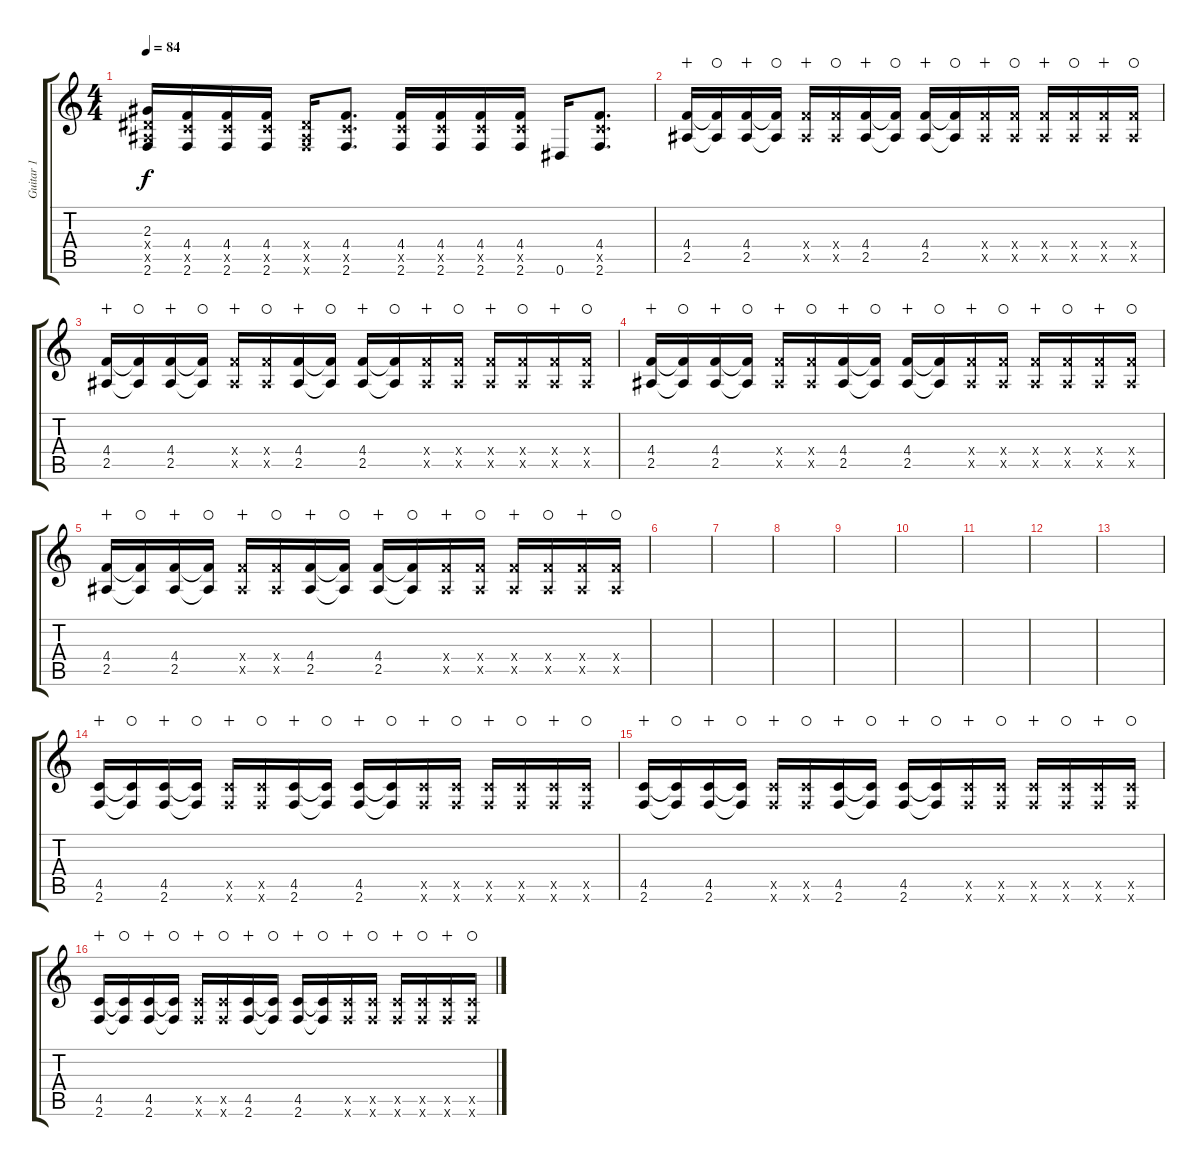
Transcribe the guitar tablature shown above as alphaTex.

\track ("Guitar 1" "Guitar 1") {instrument distortionguitar}
\staff {score tabs}
\tuning (Eb4 Bb3 Gb3 Db3 Ab2 Eb2) {hide}
\ts (4 4)
\tempo 84
\clef g2
\ks c
(2.3 2.4{x} 2.5{x} 2.6).16{dy f} (4.4 4.5{x} 2.6).16 (4.4 4.5{x} 2.6).16 (4.4 4.5{x} 2.6).16 (2.4{x} 2.5{x} 2.6{x}).16 (4.4 4.5{x} 2.6).8{d} (4.4 4.5{x} 2.6).16 (4.4 4.5{x} 2.6).16 (4.4 4.5{x} 2.6).16 (4.4 4.5{x} 2.6).16 0.6.16 (4.4 4.5{x} 2.6).8{d} |
(4.4 2.5).16{wahc} (4.4{t} 2.5{t}).16{waho} (4.4 2.5).16{wahc} (4.4{t} 2.5{t}).16{waho} (4.4{x} 2.5{x}).16{wahc} (4.4{x} 2.5{x}).16{waho} (4.4 2.5).16{wahc} (4.4{t} 2.5{t}).16{waho} (4.4 2.5).16{wahc} (4.4{t} 2.5{t}).16{waho} (4.4{x} 2.5{x}).16{wahc} (4.4{x} 2.5{x}).16{waho} (4.4{x} 2.5{x}).16{wahc} (4.4{x} 2.5{x}).16{waho} (4.4{x} 2.5{x}).16{wahc} (4.4{x} 2.5{x}).16{waho} |
(4.4 2.5).16{wahc} (4.4{t} 2.5{t}).16{waho} (4.4 2.5).16{wahc} (4.4{t} 2.5{t}).16{waho} (4.4{x} 2.5{x}).16{wahc} (4.4{x} 2.5{x}).16{waho} (4.4 2.5).16{wahc} (4.4{t} 2.5{t}).16{waho} (4.4 2.5).16{wahc} (4.4{t} 2.5{t}).16{waho} (4.4{x} 2.5{x}).16{wahc} (4.4{x} 2.5{x}).16{waho} (4.4{x} 2.5{x}).16{wahc} (4.4{x} 2.5{x}).16{waho} (4.4{x} 2.5{x}).16{wahc} (4.4{x} 2.5{x}).16{waho} |
(4.4 2.5).16{wahc} (4.4{t} 2.5{t}).16{waho} (4.4 2.5).16{wahc} (4.4{t} 2.5{t}).16{waho} (4.4{x} 2.5{x}).16{wahc} (4.4{x} 2.5{x}).16{waho} (4.4 2.5).16{wahc} (4.4{t} 2.5{t}).16{waho} (4.4 2.5).16{wahc} (4.4{t} 2.5{t}).16{waho} (4.4{x} 2.5{x}).16{wahc} (4.4{x} 2.5{x}).16{waho} (4.4{x} 2.5{x}).16{wahc} (4.4{x} 2.5{x}).16{waho} (4.4{x} 2.5{x}).16{wahc} (4.4{x} 2.5{x}).16{waho} |
(4.4 2.5).16{wahc} (4.4{t} 2.5{t}).16{waho} (4.4 2.5).16{wahc} (4.4{t} 2.5{t}).16{waho} (4.4{x} 2.5{x}).16{wahc} (4.4{x} 2.5{x}).16{waho} (4.4 2.5).16{wahc} (4.4{t} 2.5{t}).16{waho} (4.4 2.5).16{wahc} (4.4{t} 2.5{t}).16{waho} (4.4{x} 2.5{x}).16{wahc} (4.4{x} 2.5{x}).16{waho} (4.4{x} 2.5{x}).16{wahc} (4.4{x} 2.5{x}).16{waho} (4.4{x} 2.5{x}).16{wahc} (4.4{x} 2.5{x}).16{waho} |
|
|
|
|
|
|
|
|
(4.5 2.6).16{wahc} (4.5{t} 2.6{t}).16{waho} (4.5 2.6).16{wahc} (4.5{t} 2.6{t}).16{waho} (4.5{x} 2.6{x}).16{wahc} (4.5{x} 2.6{x}).16{waho} (4.5 2.6).16{wahc} (4.5{t} 2.6{t}).16{waho} (4.5 2.6).16{wahc} (4.5{t} 2.6{t}).16{waho} (4.5{x} 2.6{x}).16{wahc} (4.5{x} 2.6{x}).16{waho} (4.5{x} 2.6{x}).16{wahc} (4.5{x} 2.6{x}).16{waho} (4.5{x} 2.6{x}).16{wahc} (4.5{x} 2.6{x}).16{waho} |
(4.5 2.6).16{wahc} (4.5{t} 2.6{t}).16{waho} (4.5 2.6).16{wahc} (4.5{t} 2.6{t}).16{waho} (4.5{x} 2.6{x}).16{wahc} (4.5{x} 2.6{x}).16{waho} (4.5 2.6).16{wahc} (4.5{t} 2.6{t}).16{waho} (4.5 2.6).16{wahc} (4.5{t} 2.6{t}).16{waho} (4.5{x} 2.6{x}).16{wahc} (4.5{x} 2.6{x}).16{waho} (4.5{x} 2.6{x}).16{wahc} (4.5{x} 2.6{x}).16{waho} (4.5{x} 2.6{x}).16{wahc} (4.5{x} 2.6{x}).16{waho} |
(4.5 2.6).16{wahc} (4.5{t} 2.6{t}).16{waho} (4.5 2.6).16{wahc} (4.5{t} 2.6{t}).16{waho} (4.5{x} 2.6{x}).16{wahc} (4.5{x} 2.6{x}).16{waho} (4.5 2.6).16{wahc} (4.5{t} 2.6{t}).16{waho} (4.5 2.6).16{wahc} (4.5{t} 2.6{t}).16{waho} (4.5{x} 2.6{x}).16{wahc} (4.5{x} 2.6{x}).16{waho} (4.5{x} 2.6{x}).16{wahc} (4.5{x} 2.6{x}).16{waho} (4.5{x} 2.6{x}).16{wahc} (4.5{x} 2.6{x}).16{waho}
